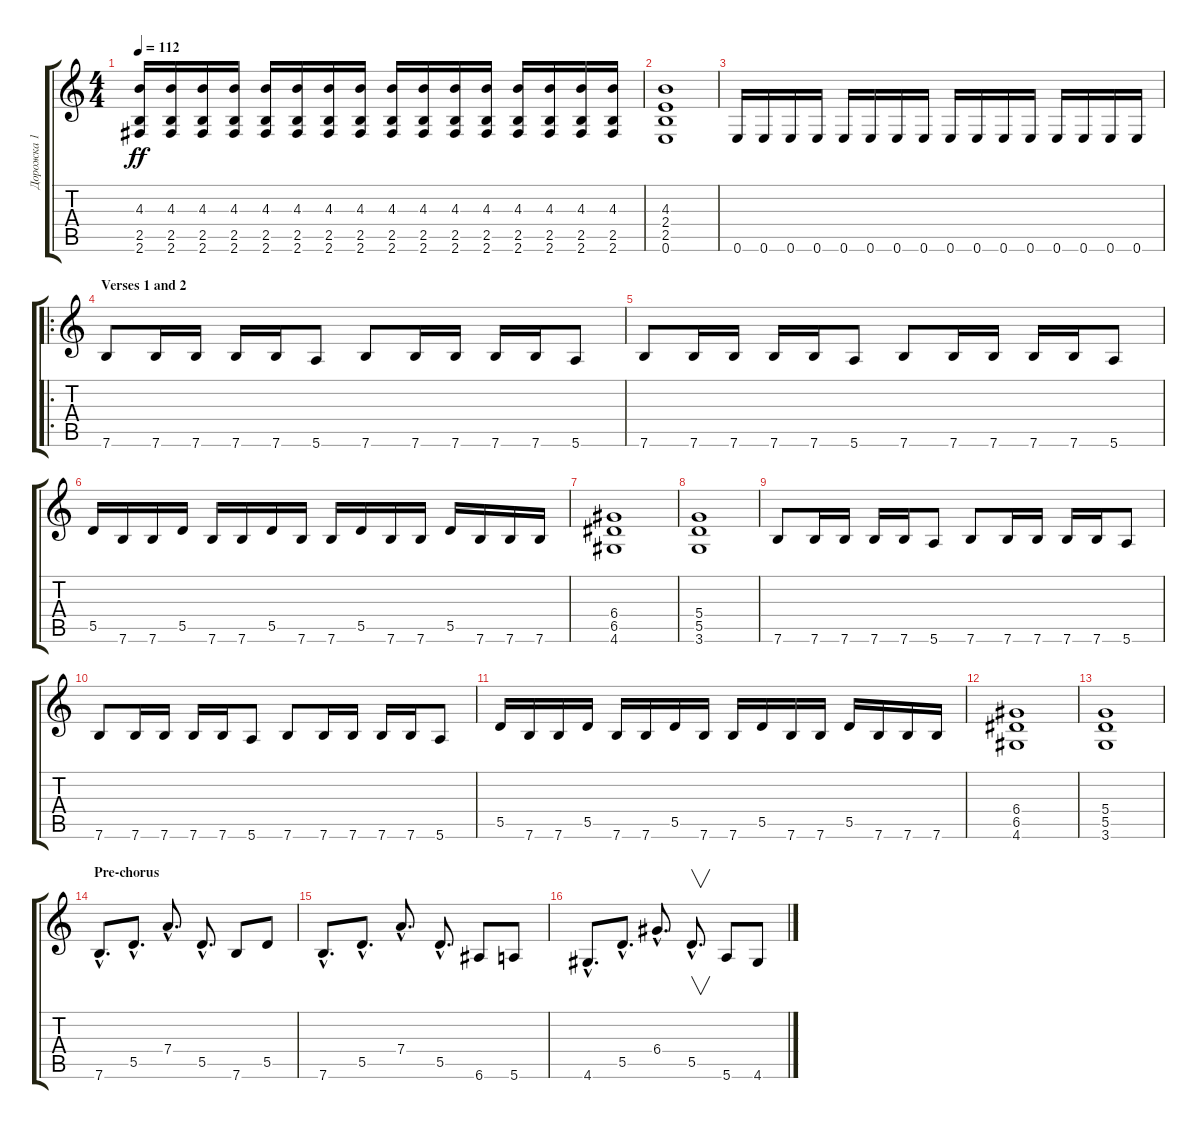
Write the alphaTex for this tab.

\track ("Дорожка 1" "Дорожка 1") {instrument distortionguitar}
\staff {score tabs}
\tuning (E4 B3 G3 D3 A2 E2) {hide}
\ts (4 4)
\tempo 112
\clef g2
\ks c
(4.3 2.5 2.6).16{dy ff} (4.3 2.5 2.6).16 (4.3 2.5 2.6).16 (4.3 2.5 2.6).16 (4.3 2.5 2.6).16 (4.3 2.5 2.6).16 (4.3 2.5 2.6).16 (4.3 2.5 2.6).16 (4.3 2.5 2.6).16 (4.3 2.5 2.6).16 (4.3 2.5 2.6).16 (4.3 2.5 2.6).16 (4.3 2.5 2.6).16 (4.3 2.5 2.6).16 (4.3 2.5 2.6).16 (4.3 2.5 2.6).16 |
(4.3 2.4 2.5 0.6).1 |
0.6.16 0.6.16 0.6.16 0.6.16 0.6.16 0.6.16 0.6.16 0.6.16 0.6.16 0.6.16 0.6.16 0.6.16 0.6.16 0.6.16 0.6.16 0.6.16 |
\ro
\section ("" "Verses 1 and 2")
7.6.8 7.6.16 7.6.16 7.6.16 7.6.16 5.6.8 7.6.8 7.6.16 7.6.16 7.6.16 7.6.16 5.6.8 |
7.6.8 7.6.16 7.6.16 7.6.16 7.6.16 5.6.8 7.6.8 7.6.16 7.6.16 7.6.16 7.6.16 5.6.8 |
5.5.16 7.6.16 7.6.16 5.5.16 7.6.16 7.6.16 5.5.16 7.6.16 7.6.16 5.5.16 7.6.16 7.6.16 5.5.16 7.6.16 7.6.16 7.6.16 |
(6.4 6.5 4.6).1 |
(5.4 5.5 3.6).1 |
7.6.8 7.6.16 7.6.16 7.6.16 7.6.16 5.6.8 7.6.8 7.6.16 7.6.16 7.6.16 7.6.16 5.6.8 |
7.6.8 7.6.16 7.6.16 7.6.16 7.6.16 5.6.8 7.6.8 7.6.16 7.6.16 7.6.16 7.6.16 5.6.8 |
5.5.16 7.6.16 7.6.16 5.5.16 7.6.16 7.6.16 5.5.16 7.6.16 7.6.16 5.5.16 7.6.16 7.6.16 5.5.16 7.6.16 7.6.16 7.6.16 |
(6.4 6.5 4.6).1 |
(5.4 5.5 3.6).1 |
\section ("" "Pre-chorus")
7.6{hac}.8{d} 5.5{hac}.8{d} 7.4{hac}.8{d} 5.5{hac}.8{d} 7.6.8 5.5.8 |
7.6{hac}.8{d} 5.5{hac}.8{d} 7.4{hac}.8{d} 5.5{hac}.8{d} 6.6.8 5.6.8 |
4.6{hac}.8{d} 5.5{hac}.8{d} 6.4{hac}.8{d} 5.5{hac}.8{v d} 5.6.8 4.6.8
